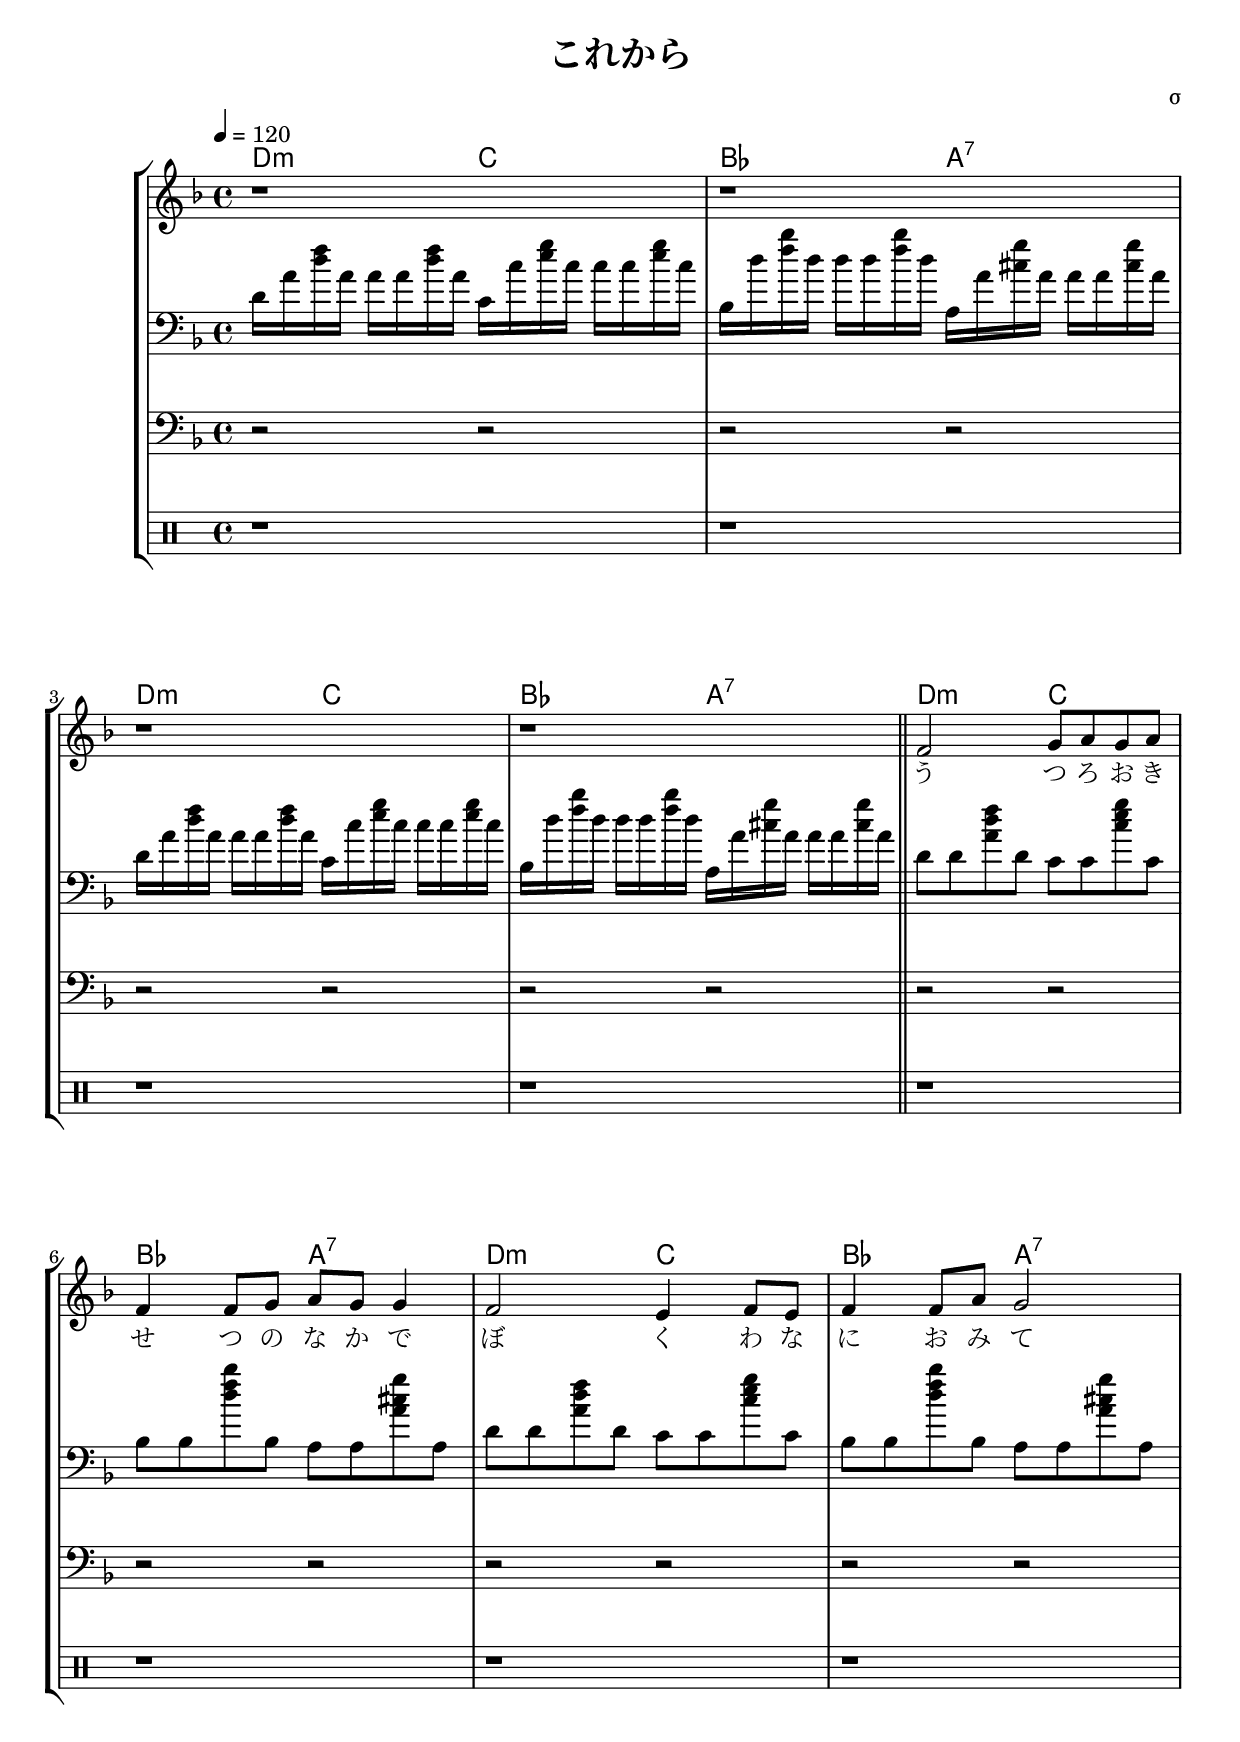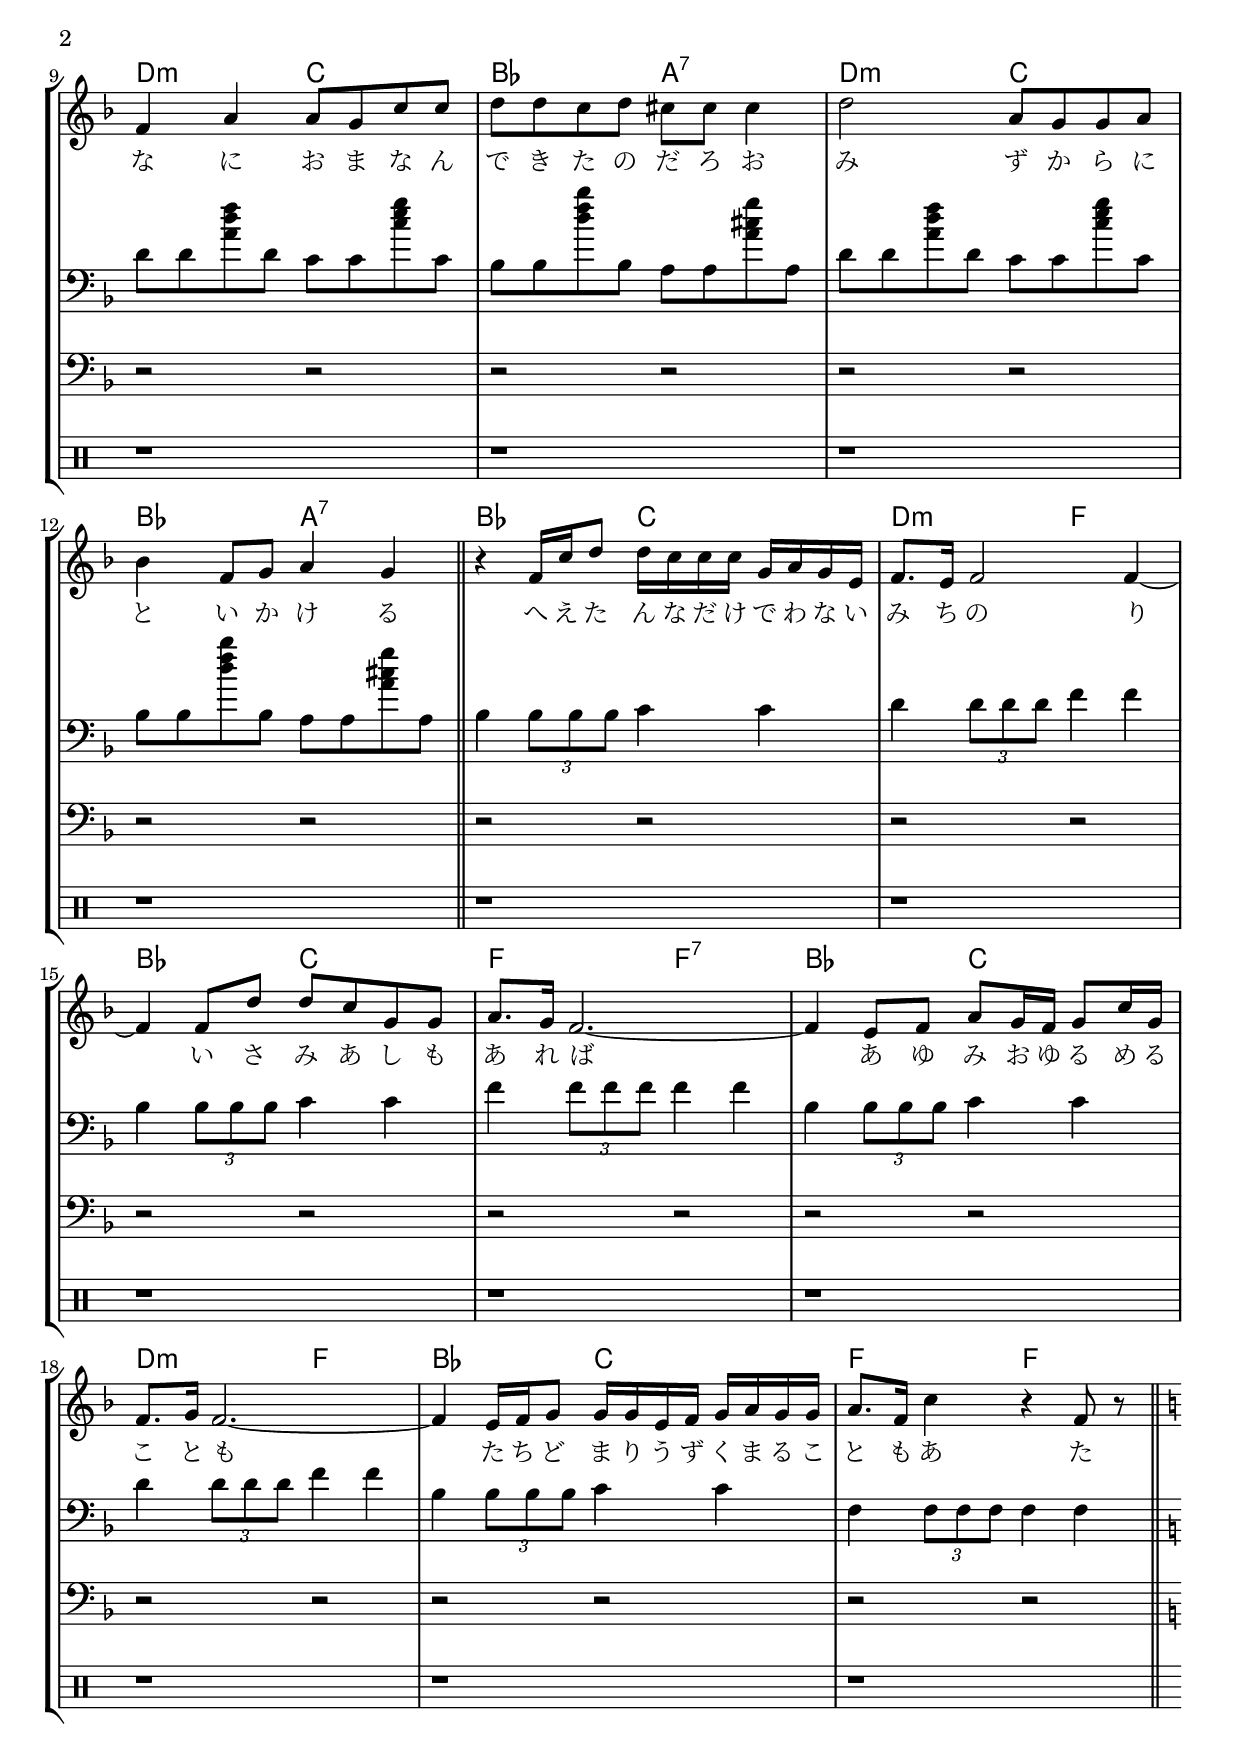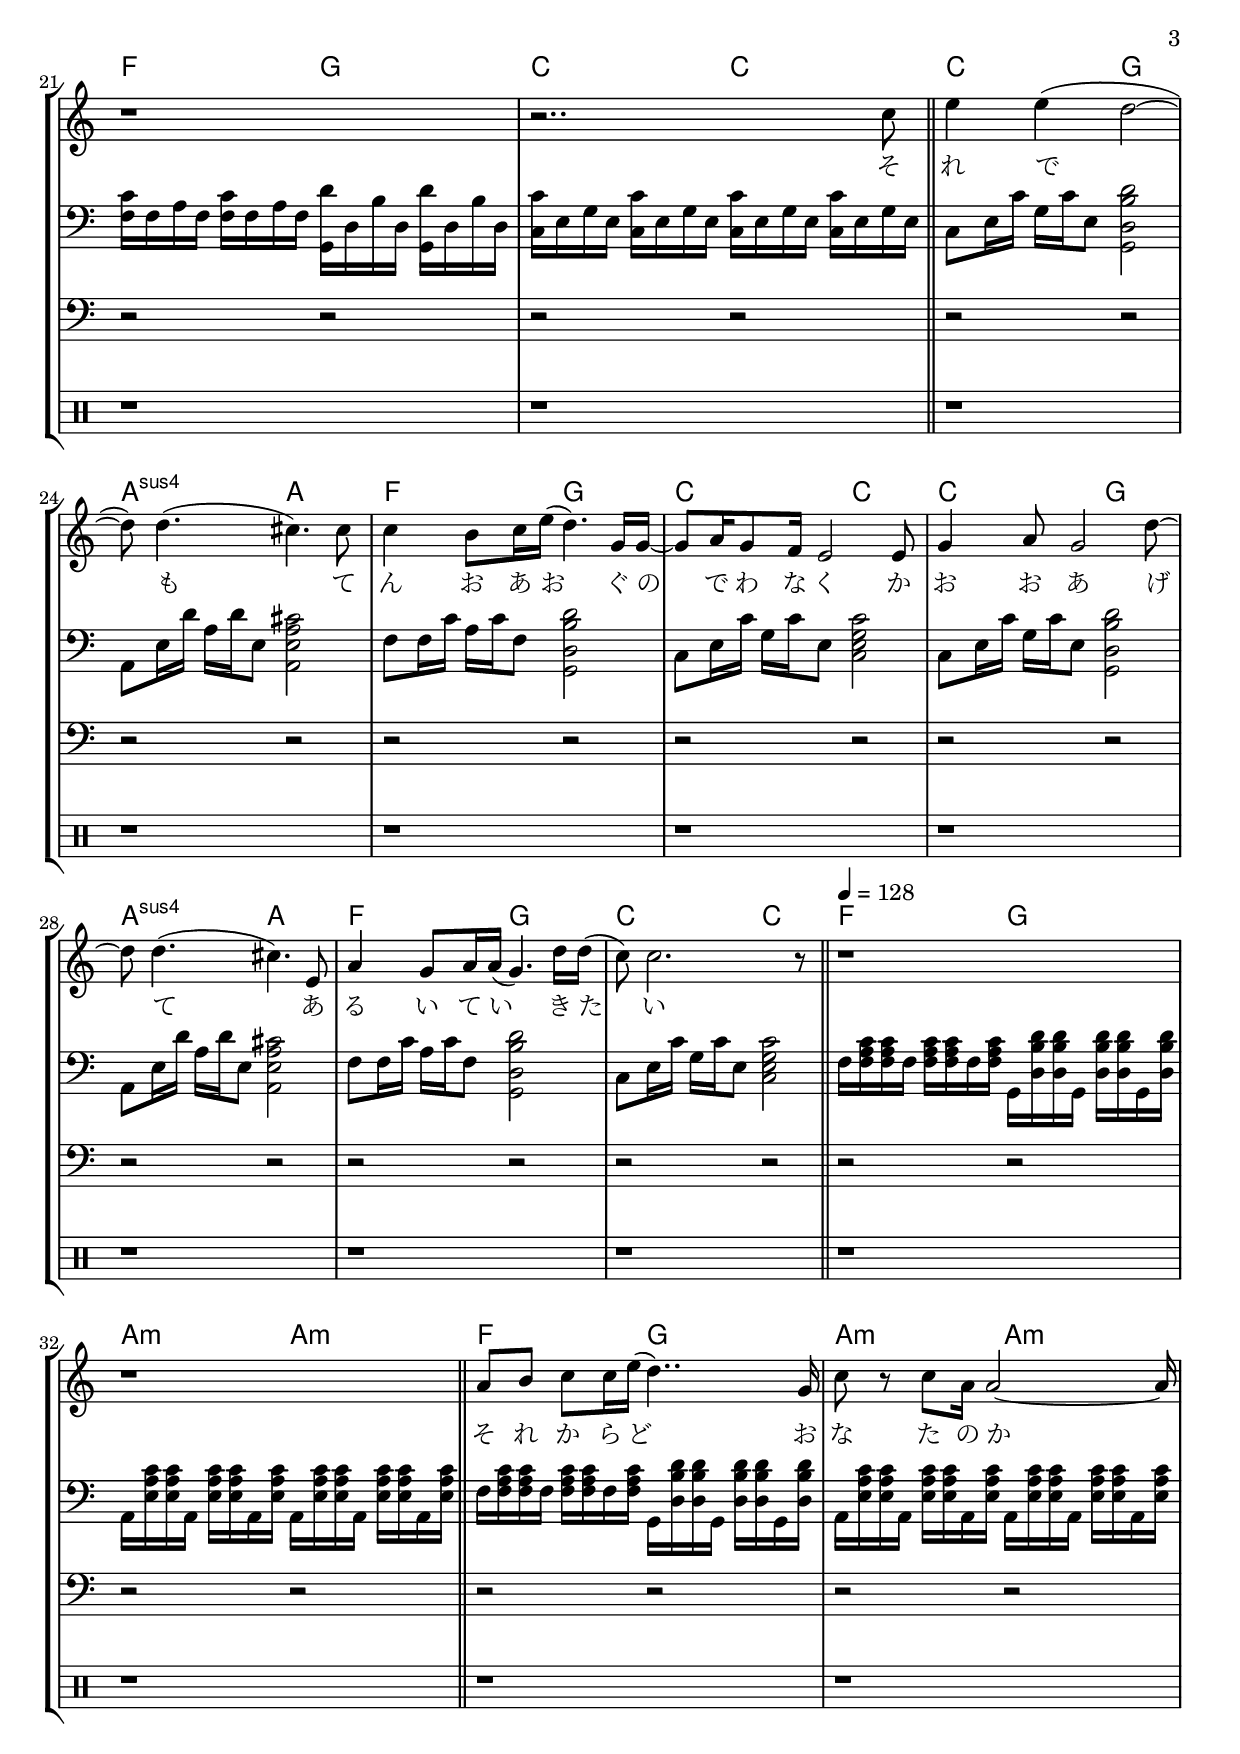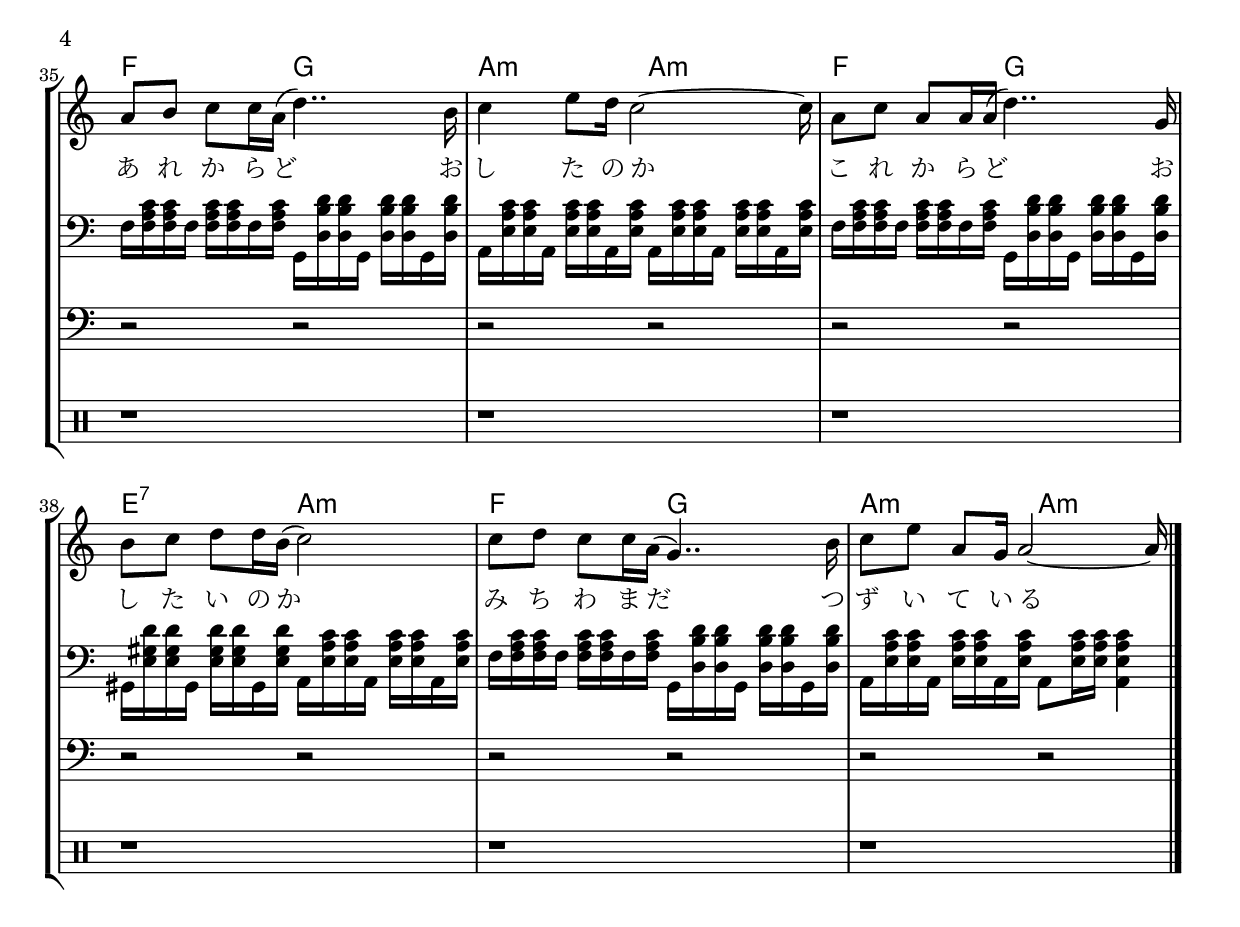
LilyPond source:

\version "2.12.1"

\header {
	title = \markup {これから}
	composer = \markup \center-column {σ}
}

harmony = \chordmode {
	d2:m c bes a:7 d:m c bes a:7 

	d:m c bes a:7 d:m c bes a:7 d:m c bes a:7 d:m c bes a:7 

	bes c d:m f bes c f f:7 bes c d:m f bes c f f 

	f g c c 

	c g a:sus4 a f g c c c g a:sus4 a f g c c 

	f g a:m a:m 

	f g a:m a:m f g a:m a:m f g e:7 a:m f g a:m a:m 
}

melody = {
	\key f \major
	\tempo 4 = 120
	r1 | r1 | r1 | r1   
	\set Staff.midiInstrument = #"mmi0.38"
	f'2  g'8  a'8  g'8  a'8 
	f'4  f'8  g'8  a'8  g'8  g'4 
	f'2  e'4  f'8  e'8 
	f'4  f'8  a'8  g'2 
	f'4  a'4  a'8  g'8  c''8  c''8 
	d''8  d''8  c''8  d''8  cis''8  cis''8  cis''4 
	d''2  a'8  g'8  g'8  a'8 
	bes'4  f'8  g'8  a'4  g'4
	\set Staff.midiInstrument = #"mmi0.38"
	r4 f'16  c''16  d''8  d''16  c''16  c''16  c''16  g'16  a'16  g'16  e'16 
	f'8.  e'16  f'2  f'4~ 
	f'4  f'8  d''8  d''8  c''8  g'8  g'8 
	a'8.  g'16  f'2.~ 
	f'4  e'8  f'8  a'8  g'16  f'16  g'8  c''16  g'16 
	f'8.  g'16  f'2.~ 
	f'4  e'16  f'16  g'8  g'16  g'16  e'16  f'16  g'16  a'16  g'16  g'16 
	a'8.  f'16  c''4  r4  f'8  	r8 	\key c \major
	r1 | r2.. 
	\set Staff.midiInstrument = #"mmi0.38"
	c''8 
	e''4  e''4  (d''2~ 
	d''8)  d''4.  (cis''4.)  cis''8 
	c''4  b'8  c''16  e''16  (d''4.)  g'16  g'16~ 
	g'8  a'16  g'8  f'16  e'2  e'8 
	g'4  a'8  g'2  d''8~ 
	d''8  d''4.  (cis''4.)  e'8 
	a'4  g'8  a'16  a'16  (g'4.)  d''16  d''16 
	(c''8)  c''2.  	r8 	\tempo 4 = 128
	r1 | r1   
	\set Staff.midiInstrument = #"mmi0.38"
	a'8  b'8  c''8  c''16  e''16  (d''4..)  g'16 
	c''8  r8  c''8  a'16  a'2~a'16 
	a'8  b'8  c''8  c''16  a'16  (d''4..)  b'16 
	c''4  e''8  d''16  c''2~c''16 
	a'8  c''8  a'8  a'16  a'16  (d''4..)  g'16 
	b'8  c''8  d''8  d''16  b'16  (c''2) 
	c''8  d''8  c''8  c''16  a'16  (g'4..)  b'16 
	c''8  e''8  a'8  g'16  a'2~a'16
	\bar "|."
}

words = \lyricmode {
	
	う  つ  ろ  お  き  せ  つ  の  な  か  で  ぼ  く  わ  な  に  お  み  て  な  に  お  ま  な  ん  で  き  た  の  だ  ろ  お  み  ず  か  ら  に  と  い  か  け  る  
	へ  え  た  ん  な  だ  け  で  わ  な  い  み  ち  の  り  い  さ  み  あ  し  も  あ  れ  ば  あ  ゆ  み  お  ゆ  る  め  る  こ  と  も  た  ち  ど  ま  り  う  ず  く  ま  る  こ  と  も  あ  た  
	
	そ  れ  で  も  て  ん  お  あ  お  ぐ  の  で  わ  な  く  か  お  お  あ  げ  て  あ  る  い  て  い  き  た  い  
	
	そ  れ  か  ら  ど  お  な  た  の  か  あ  れ  か  ら  ど  お  し  た  の  か  こ  れ  か  ら  ど  お  し  た  い  の  か  み  ち  わ  ま  だ  つ  ず  い  て  い  る  
}

tempochange = {
	\tempo 4 = 120
	r1 | r1 | r1 | r1 \bar "||"
	\tempo 4 = 120
	r1 | r1 | r1 | r1 | r1 | r1 | r1 | r1 \bar "||"
	\tempo 4 = 120
	r1 | r1 | r1 | r1 | r1 | r1 | r1 | r1 \bar "||"
	\tempo 4 = 120
	r1 | r1 \bar "||"
	\tempo 4 = 120
	r1 | r1 | r1 | r1 | r1 | r1 | r1 | r1 \bar "||"
	\tempo 4 = 128
	r1 | r1 \bar "||"
	\tempo 4 = 128
	r1 | r1 | r1 | r1 | r1 | r1 | r1 | r1 \bar "|."
}

mainacc = {
	\clef bass
	\set Staff.midiInstrument = #"Distorted Guitar"
	\key f \major
	\tempo 4 = 120
	d'16 a' <d'' f''> a' a' a' <d'' f''> a'
	c'16 c'' <e'' g''> c'' c'' c'' <e'' g''> c''
	bes16 d'' <f'' bes''> d'' d'' d'' <f'' bes''> d''
	a16 a' <cis'' g''> a' a' a' <cis'' g''> a'
	d'16 a' <d'' f''> a' a' a' <d'' f''> a'
	c'16 c'' <e'' g''> c'' c'' c'' <e'' g''> c''
	bes16 d'' <f'' bes''> d'' d'' d'' <f'' bes''> d''
	a16 a' <cis'' g''> a' a' a' <cis'' g''> a'
	\bar "||"

	\set Staff.midiInstrument = #"Distorted Guitar"
	d'8 d'8 <a' d'' f''>8 d'8
	c'8 c'8 <c'' e'' g''>8 c'8
	bes8 bes8 <d'' f'' bes''>8 bes8
	a8 a8 <a' cis'' g''>8 a8
	d'8 d'8 <a' d'' f''>8 d'8
	c'8 c'8 <c'' e'' g''>8 c'8
	bes8 bes8 <d'' f'' bes''>8 bes8
	a8 a8 <a' cis'' g''>8 a8
	d'8 d'8 <a' d'' f''>8 d'8
	c'8 c'8 <c'' e'' g''>8 c'8
	bes8 bes8 <d'' f'' bes''>8 bes8
	a8 a8 <a' cis'' g''>8 a8
	d'8 d'8 <a' d'' f''>8 d'8
	c'8 c'8 <c'' e'' g''>8 c'8
	bes8 bes8 <d'' f'' bes''>8 bes8
	a8 a8 <a' cis'' g''>8 a8
	\bar "||"

	\set Staff.midiInstrument = #"Distorted Guitar"
	bes4 \tuplet 3/2 { bes8 bes8 bes8 }
	c'4 c'4
	d'4 \tuplet 3/2 { d'8 d'8 d'8 }
	f'4 f'4
	bes4 \tuplet 3/2 { bes8 bes8 bes8 }
	c'4 c'4
	f'4 \tuplet 3/2 { f'8 f'8 f'8 }
	f'4 f'4
	bes4 \tuplet 3/2 { bes8 bes8 bes8 }
	c'4 c'4
	d'4 \tuplet 3/2 { d'8 d'8 d'8 }
	f'4 f'4
	bes4 \tuplet 3/2 { bes8 bes8 bes8 }
	c'4 c'4
	f4 \tuplet 3/2 { f8 f8 f8 }
	f4 f4
	\bar "||"

	\set Staff.midiInstrument = #"Distorted Guitar"
	\key c \major
	<f c'>16 f a f <f c'> f a f
	<g, d'>16 d b d <g, d'> d b d
	<c c'>16 e g e <c c'> e g e
	<c c'>16 e g e <c c'> e g e
	\bar "||"

	\set Staff.midiInstrument = #"Distorted Guitar"
	c8 e16 c' g c' e8
	<g, d b d'>2
	a,8 e16 d' a d' e8
	<a, e a cis'>2
	f8 f16 c' a c' f8
	<g, d b d'>2
	c8 e16 c' g c' e8
	<c e g c'>2
	c8 e16 c' g c' e8
	<g, d b d'>2
	a,8 e16 d' a d' e8
	<a, e a cis'>2
	f8 f16 c' a c' f8
	<g, d b d'>2
	c8 e16 c' g c' e8
	<c e g c'>2
	\bar "||"

	\set Staff.midiInstrument = #"Distorted Guitar"
	\tempo 4 = 128
	f16 <f a c'>16 <f a c'>16 f16   <f a c'>16 <f a c'>16 f16 <f a c'>16
	g,16 <d b d'>16 <d b d'>16 g,16   <d b d'>16 <d b d'>16 g,16 <d b d'>16
	a,16 <e a c'>16 <e a c'>16 a,16   <e a c'>16 <e a c'>16 a,16 <e a c'>16
	a,16 <e a c'>16 <e a c'>16 a,16   <e a c'>16 <e a c'>16 a,16 <e a c'>16
	\bar "||"

	\set Staff.midiInstrument = #"Distorted Guitar"
	f16 <f a c'>16 <f a c'>16 f16   <f a c'>16 <f a c'>16 f16 <f a c'>16
	g,16 <d b d'>16 <d b d'>16 g,16   <d b d'>16 <d b d'>16 g,16 <d b d'>16
	a,16 <e a c'>16 <e a c'>16 a,16   <e a c'>16 <e a c'>16 a,16 <e a c'>16
	a,16 <e a c'>16 <e a c'>16 a,16   <e a c'>16 <e a c'>16 a,16 <e a c'>16
	f16 <f a c'>16 <f a c'>16 f16   <f a c'>16 <f a c'>16 f16 <f a c'>16
	g,16 <d b d'>16 <d b d'>16 g,16   <d b d'>16 <d b d'>16 g,16 <d b d'>16
	a,16 <e a c'>16 <e a c'>16 a,16   <e a c'>16 <e a c'>16 a,16 <e a c'>16
	a,16 <e a c'>16 <e a c'>16 a,16   <e a c'>16 <e a c'>16 a,16 <e a c'>16
	f16 <f a c'>16 <f a c'>16 f16   <f a c'>16 <f a c'>16 f16 <f a c'>16
	g,16 <d b d'>16 <d b d'>16 g,16   <d b d'>16 <d b d'>16 g,16 <d b d'>16
	gis,16 <e gis d'>16 <e gis d'>16 gis,16   <e gis d'>16 <e gis d'>16 gis,16 <e gis d'>16
	a,16 <e a c'>16 <e a c'>16 a,16   <e a c'>16 <e a c'>16 a,16 <e a c'>16
	f16 <f a c'>16 <f a c'>16 f16   <f a c'>16 <f a c'>16 f16 <f a c'>16
	g,16 <d b d'>16 <d b d'>16 g,16   <d b d'>16 <d b d'>16 g,16 <d b d'>16
	a,16 <e a c'>16 <e a c'>16 a,16   <e a c'>16 <e a c'>16 a,16 <e a c'>16
	a,8 <e a c'>16 <e a c'>16 <a, e a c'>4
	\bar "|."
}

subacc = {
	\clef bass
	\set Staff.midiInstrument = #"Acoustic grand"
	\key f \major
	\tempo 4 = 120
	r2
	r2
	r2
	r2
	r2
	r2
	r2
	r2
	\bar "||"

	\set Staff.midiInstrument = #"Acoustic grand"
	r2
	r2
	r2
	r2
	r2
	r2
	r2
	r2
	r2
	r2
	r2
	r2
	r2
	r2
	r2
	r2
	\bar "||"

	\set Staff.midiInstrument = #"Acoustic grand"
	r2
	r2
	r2
	r2
	r2
	r2
	r2
	r2
	r2
	r2
	r2
	r2
	r2
	r2
	r2
	r2
	\bar "||"

	\set Staff.midiInstrument = #"Acoustic grand"
	\key c \major
	r2
	r2
	r2
	r2
	\bar "||"

	\set Staff.midiInstrument = #"Acoustic grand"
	r2
	r2
	r2
	r2
	r2
	r2
	r2
	r2
	r2
	r2
	r2
	r2
	r2
	r2
	r2
	r2
	\bar "||"

	\set Staff.midiInstrument = #"Acoustic grand"
	\tempo 4 = 128
	r2
	r2
	r2
	r2
	\bar "||"

	\set Staff.midiInstrument = #"Acoustic grand"
	r2
	r2
	r2
	r2
	r2
	r2
	r2
	r2
	r2
	r2
	r2
	r2
	r2
	r2
	r2
	r2
	\bar "|."
}

percA = {
	\drummode {
	r1 |r1 |r1 |r1 \bar "||"
	r1 |r1 |r1 |r1 |r1 |r1 |r1 |r1 \bar "||"
	r1 |r1 |r1 |r1 |r1 |r1 |r1 |r1 \bar "||"
	r1 |r1 \bar "||"
	r1 |r1 |r1 |r1 |r1 |r1 |r1 |r1 \bar "||"
	r1 |r1 \bar "||"
	r1 |r1 |r1 |r1 |r1 |r1 |r1 |r1 \bar "|."
	}
}

percB = {
	\drummode {
	r1 |r1 |r1 |r1 \bar "||"
	r1 |r1 |r1 |r1 |r1 |r1 |r1 |r1 \bar "||"
	r1 |r1 |r1 |r1 |r1 |r1 |r1 |r1 \bar "||"
	r1 |r1 \bar "||"
	r1 |r1 |r1 |r1 |r1 |r1 |r1 |r1 \bar "||"
	r1 |r1 \bar "||"
	r1 |r1 |r1 |r1 |r1 |r1 |r1 |r1 \bar "|."
	}
}

percC = {
	\drummode {
	r1 |r1 |r1 |r1 \bar "||"
	r1 |r1 |r1 |r1 |r1 |r1 |r1 |r1 \bar "||"
	r1 |r1 |r1 |r1 |r1 |r1 |r1 |r1 \bar "||"
	r1 |r1 \bar "||"
	r1 |r1 |r1 |r1 |r1 |r1 |r1 |r1 \bar "||"
	r1 |r1 \bar "||"
	r1 |r1 |r1 |r1 |r1 |r1 |r1 |r1 \bar "|."
	}
}

percD = {
	\drummode {
	r1 |r1 |r1 |r1 \bar "||"
	r1 |r1 |r1 |r1 |r1 |r1 |r1 |r1 \bar "||"
	r1 |r1 |r1 |r1 |r1 |r1 |r1 |r1 \bar "||"
	r1 |r1 \bar "||"
	r1 |r1 |r1 |r1 |r1 |r1 |r1 |r1 \bar "||"
	r1 |r1 \bar "||"
	r1 |r1 |r1 |r1 |r1 |r1 |r1 |r1 \bar "|."
	}
}

percE = {
	\drummode {
	r1 |r1 |r1 |r1 \bar "||"
	r1 |r1 |r1 |r1 |r1 |r1 |r1 |r1 \bar "||"
	r1 |r1 |r1 |r1 |r1 |r1 |r1 |r1 \bar "||"
	r1 |r1 \bar "||"
	r1 |r1 |r1 |r1 |r1 |r1 |r1 |r1 \bar "||"
	r1 |r1 \bar "||"
	r1 |r1 |r1 |r1 |r1 |r1 |r1 |r1 \bar "|."
	}
}

\score {
	<<
		\new StaffGroup <<
			\new ChordNames {\harmony}
			\new Voice = "melody" {\melody}
			\new Lyrics \lyricsto "melody" \words
			\new Staff = "mainacc" {\mainacc}
			\new Staff = "subacc" {\subacc}
			\new DrumStaff <<
				\new DrumVoice {\percA}
				\new DrumVoice {\percB}
				\new DrumVoice {\percC}
				\new DrumVoice {\percD}
				\new DrumVoice {\percE}
			>>
		>>
	>>
	\layout { }
}
